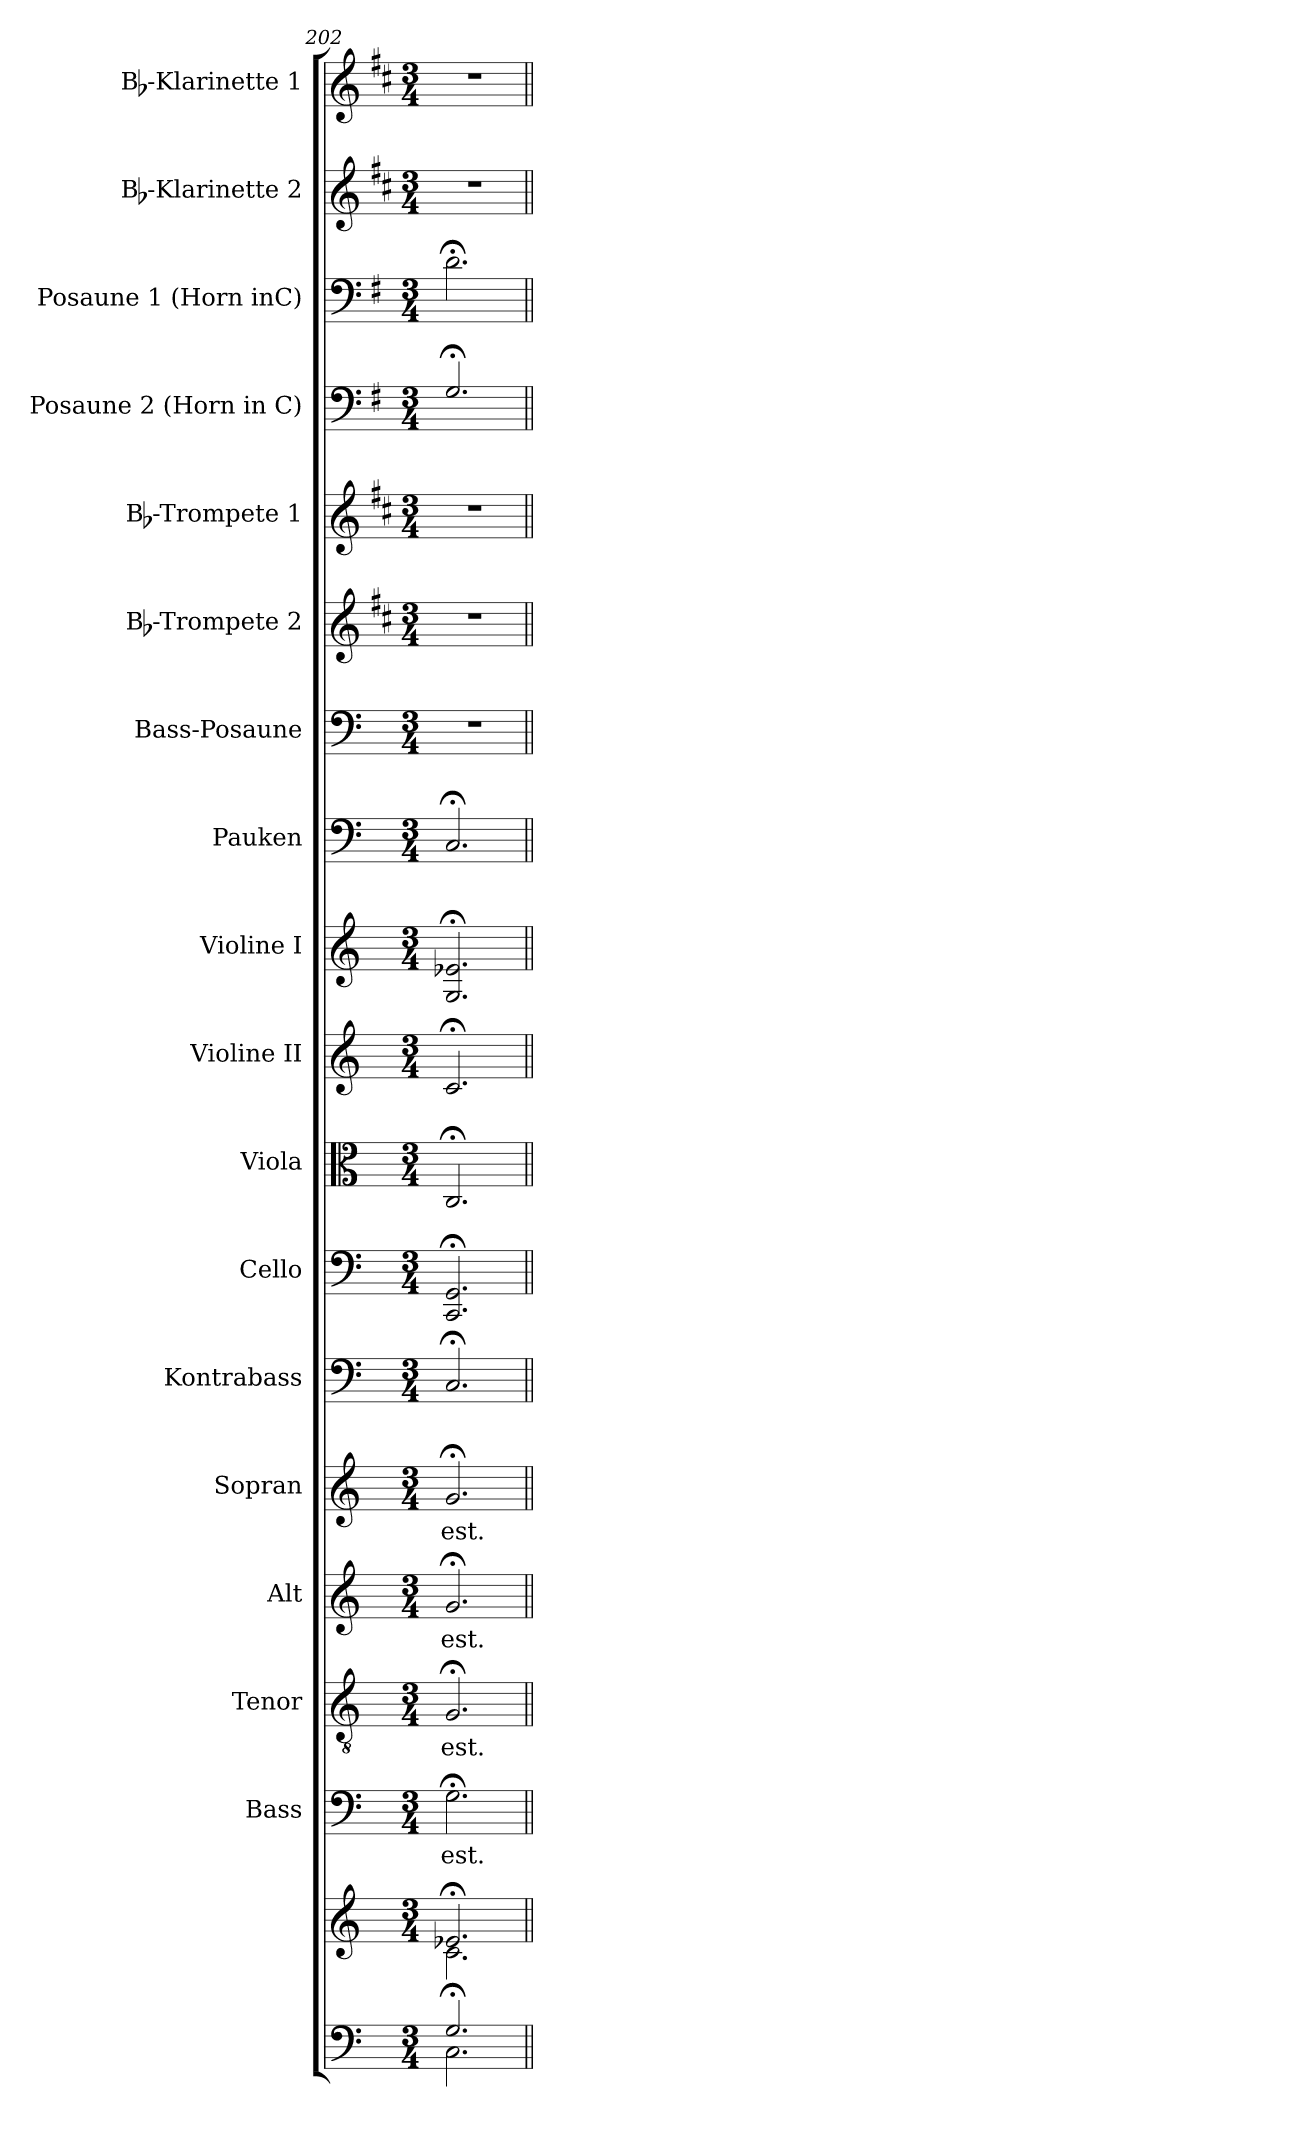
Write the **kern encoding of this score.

**kern	**kern	**kern	**text	**kern	**text	**kern	**text	**kern	**text	**kern	**kern	**kern	**kern	**kern	**kern	**kern	**kern	**kern	**kern	**kern	**kern	**kern
*part18	*part18	*part17	*part17	*part16	*part16	*part15	*part15	*part14	*part14	*part13	*part12	*part11	*part10	*part9	*part8	*part7	*part6	*part5	*part4	*part3	*part2	*part1
*staff19	*staff18	*staff17	*staff17	*staff16	*staff16	*staff15	*staff15	*staff14	*staff14	*staff13	*staff12	*staff11	*staff10	*staff9	*staff8	*staff7	*staff6	*staff5	*staff4	*staff3	*staff2	*staff1
*	*	*I"Bass	*	*I"Tenor	*	*I"Alt	*	*I"Sopran	*	*I"Kontrabass	*I"Cello	*I"Viola	*I"Violine II	*I"Violine I	*I"Pauken	*I"Bass-Posaune	*I"Bb-Trompete 2	*I"Bb-Trompete 1	*I"Posaune 2 (Horn in C)	*I"Posaune 1 (Horn inC)	*I"Bb-Klarinette 2	*I"Bb-Klarinette 1
*	*	*I'B.	*	*I'T.	*	*I'A.	*	*I'S.	*	*I'Kb.	*	*I'Vla.	*I'Vl. II	*I'Vl. I	*I'Pk.	*I'B-Pos.	*I'Bb Trp. 2	*I'Bb Trp. 1	*I'Pos. 2	*I'Pos. 1	*I'Bb Kl. 2	*I'Bb Kl. 1
*clefF4	*clefG2	*clefF4	*	*clefGv2	*	*clefG2	*	*clefG2	*	*clefF4	*clefF4	*clefC3	*clefG2	*clefG2	*clefF4	*clefF4	*clefG2	*clefG2	*clefF4	*clefF4	*clefG2	*clefG2
*	*	*	*	*	*	*	*	*	*	*ITrd7c12	*	*	*	*	*	*	*ITrd1c2	*ITrd1c2	*ITrd4c7	*ITrd4c7	*ITrd1c2	*ITrd1c2
*k[]	*k[]	*k[]	*	*k[]	*	*k[]	*	*k[]	*	*k[]	*k[]	*k[]	*k[]	*k[]	*k[]	*k[]	*k[]	*k[]	*k[]	*k[]	*k[]	*k[]
*C:	*C:	*C:	*	*C:	*	*C:	*	*C:	*	*C:	*C:	*C:	*C:	*C:	*C:	*C:	*C:	*C:	*C:	*C:	*C:	*C:
*M3/4	*M3/4	*M3/4	*	*M3/4	*	*M3/4	*	*M3/4	*	*M3/4	*M3/4	*M3/4	*M3/4	*M3/4	*M3/4	*M3/4	*M3/4	*M3/4	*M3/4	*M3/4	*M3/4	*M3/4
=202	=202	=202	=202	=202	=202	=202	=202	=202	=202	=202	=202	=202	=202	=202	=202	=202	=202	=202	=202	=202	=202	=202
*^	*^	*	*	*	*	*	*	*	*	*	*	*	*	*	*	*	*	*	*	*	*	*
!	!	!	!	!	!LO:LY:b	!	!LO:LY:b	!	!LO:LY:b	!	!LO:LY:b	!	!	!	!	!	!	!	!	!	!	!	!	!LO:N:vis=1
2.G;/	2.C\	2.e-X;</	2.c\	2.G;<\	est.	2.G;</	est.	2.g;</	est.	2.g;</	est.	2.CC;</	2.CC/;< 2.GG/;<	2.C;</	2.c;</	2.G/;< 2.e-X/;<	2.C;</	2.r	2.r	2.r	2.C;</	2.G;<\	2.r	2.r
*v	*v	*	*	*	*	*	*	*	*	*	*	*	*	*	*	*	*	*	*	*	*	*	*	*
*	*v	*v	*	*	*	*	*	*	*	*	*	*	*	*	*	*	*	*	*	*	*	*	*
=||	=||	=||	=||	=||	=||	=||	=||	=||	=||	=||	=||	=||	=||	=||	=||	=||	=||	=||	=||	=||	=||	=||
*-	*-	*-	*-	*-	*-	*-	*-	*-	*-	*-	*-	*-	*-	*-	*-	*-	*-	*-	*-	*-	*-	*-
